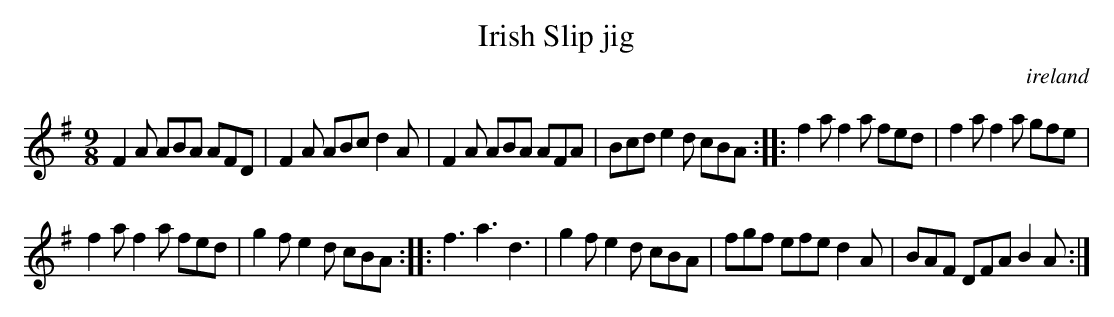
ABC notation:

X:1
T:Irish Slip jig
O:ireland
M:9/8
K:DMix
F2A ABA AFD|F2A ABc d2A|\
F2A ABA AFA|Bcd e2d cBA :: \
f2a f2a fed|f2a f2a gfe|
f2a f2a fed|g2f e2d cBA:: \
f3 a3 d3|g2f e2d cBA|fgf efe d2A|BAF DFA B2A:|
